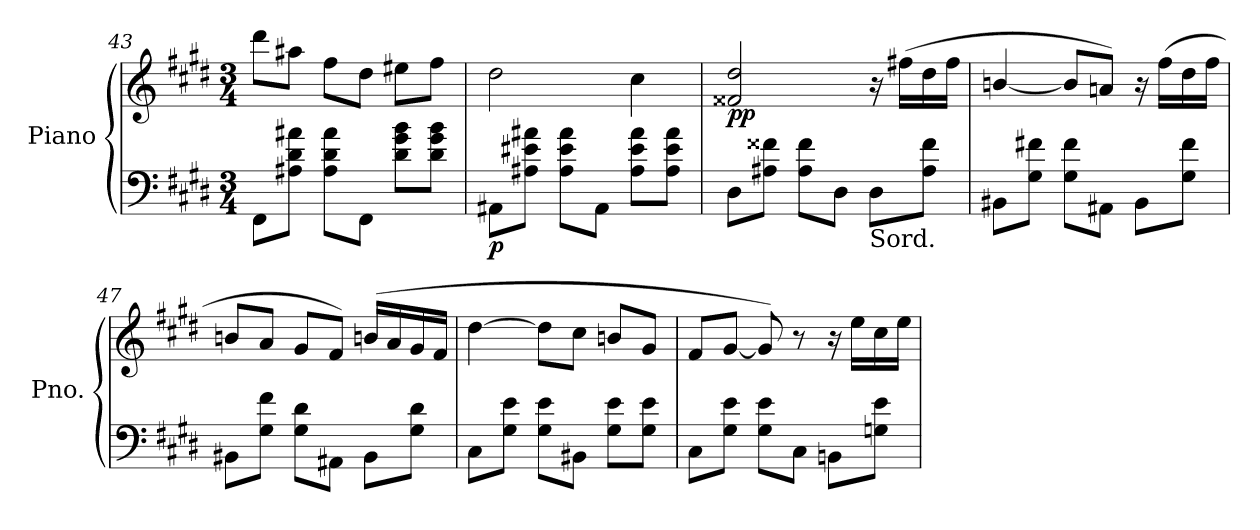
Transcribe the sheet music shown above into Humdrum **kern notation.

**kern	**kern	**dynam
*part1	*part1	*part1
*staff2	*staff1	*staff1/2
*I"Piano	*	*
*I'Pno.	*	*
*clefF4	*clefG2	*
*k[f#c#g#d#]	*k[f#c#g#d#]	*
*M3/4	*M3/4	*
=43	=43	=43
8FF#\L	8ddd#\L	.
8A#X\ 8d#\ 8a#X\J	8aa#X\J	.
8A#\ 8d#\ 8a#\L	8ff#\L	.
8FF#\J	8dd#\J	.
8d#\ 8g#\ 8b\L	8ee#X\L	.
8d#\ 8g#\ 8b\J	8ff#\J	.
=44	=44	=44
!	!	!LO:DY:b=2
8AA#X\L	2dd#\	p
8A#X\ 8e#X\ 8a#X\J	.	.
8A#\ 8e#\ 8a#\L	.	.
8AA#\J	.	.
8A#\ 8e#\ 8a#\L	4cc#\	.
8A#\ 8e#\ 8a#\J	.	.
=45	=45	=45
!	!	!LO:DY:b
8D#\L	2f##X/ 2dd#/	pp
8A#X\ 8f##X\J	.	.
8A#\ 8f##\L	.	.
8D#\J	.	.
!LO:TX:b:t=Sord.	!	!
8D#\L	16r	.
.	(>16ff#X\LL	.
8A#\ 8f##i\J	16dd#\	.
.	16ff#\JJ	.
=46	=46	=46
8BB#X\L	[4bn/	.
8G#\ 8f#X\J	.	.
8G#\ 8f#\L	8b/L]	.
8AA#X\J	8an/J)	.
8BB#\L	16r	.
.	(>16ff#\LL	.
8G#\ 8f#\J	16dd#\	.
.	16ff#\JJ	.
!!LO:LB:g=z
=47	=47	=47
8BB#X\L	8bn/L	.
8G#\ 8f#\J	8a/J	.
8G#\ 8d#\L	8g#/L	.
8AA#X\J	8f#/J)	.
8BB#i\L	(>16bn/LL	.
.	16a/	.
8G#\ 8d#\J	16g#/	.
.	16f#/JJ	.
=48	=48	=48
8C#\L	[4dd#\	.
8G#\ 8e\J	.	.
8G#\ 8e\L	8dd#\L]	.
8BB#X\J	8cc#\J	.
8G#\ 8e\L	8bn/L	.
8G#\ 8e\J	8g#/J	.
=49	=49	=49
8C#\L	8f#/L	.
8G#\ 8e\J	[8g#/J	.
8G#\ 8e\L	8g#/])	.
8C#\J	8r	.
8BBn\L	16r	.
.	16ee\LL	.
8Gn\ 8e\J	16cc#\	.
.	16ee\JJ	.
=	=	=
*-	*-	*-
